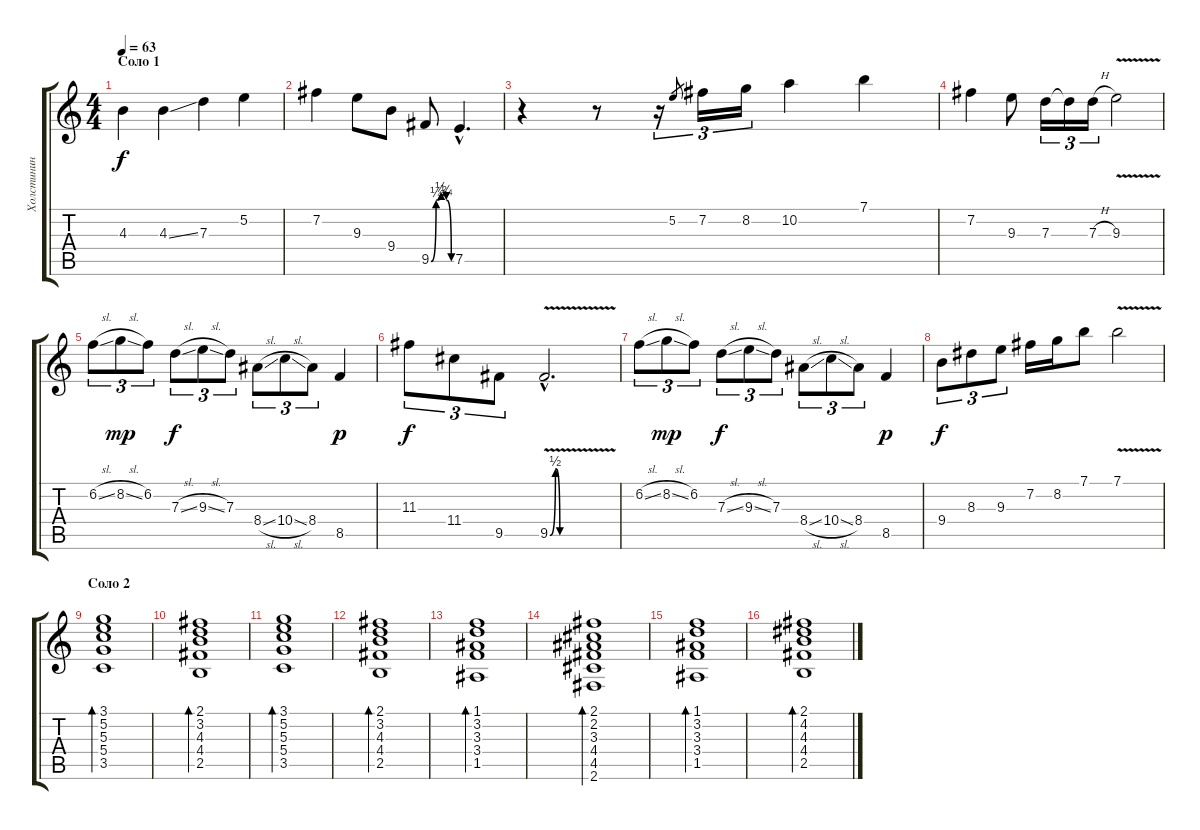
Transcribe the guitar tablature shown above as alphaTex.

\track ("Холстинин" "Холстинин") {instrument acousticguitarsteel}
\staff {score tabs}
\tuning (E4 B3 G3 D3 A2 E2) {hide}
\ts (4 4)
\section ("" "Соло 1")
\tempo 63
\clef g2
\ks c
4.3.4{dy f volume 14} 4.3{ss}.4 7.3.4 5.2.4 |
7.2.4 9.3.8 9.4.8 9.5{be (custom 0 0 15 1 30 2 45 1 60 0)}.8 7.5{hac}.4{d} |
r.4 r.8 r.16{tu (3 2)} 5.2.8{gr} 7.2.16{tu (3 2)} 8.2.16{tu (3 2)} 10.2.4 7.1.4 |
7.2.4 9.3.8 7.3.16{tu (3 2)} 7.3{t}.16{tu (3 2)} 7.3{h}.16{tu (3 2)} 9.3{v}.2 |
6.2{sl}.8{tu (3 2)} 8.2{sl}.8{tu (3 2) dy mp} 6.2.8{tu (3 2)} 7.3{sl}.8{tu (3 2) dy f} 9.3{sl}.8{tu (3 2)} 7.3.8{tu (3 2)} 8.4{sl}.8{tu (3 2)} 10.4{sl}.8{tu (3 2)} 8.4.8{tu (3 2)} 8.5.4{dy p} |
11.3.8{tu (3 2) dy f} 11.4.8{tu (3 2)} 9.5.8{tu (3 2)} 9.5{be (custom 0 0 5 2 9 0 30 0 46 0 57 0 60 0) v hac}.2{d} |
6.2{sl}.8{tu (3 2)} 8.2{sl}.8{tu (3 2) dy mp} 6.2.8{tu (3 2)} 7.3{sl}.8{tu (3 2) dy f} 9.3{sl}.8{tu (3 2)} 7.3.8{tu (3 2)} 8.4{sl}.8{tu (3 2)} 10.4{sl}.8{tu (3 2)} 8.4.8{tu (3 2)} 8.5.4{dy p} |
9.4.8{tu (3 2) dy f} 8.3.8{tu (3 2)} 9.3.8{tu (3 2)} 7.2.16 8.2.16 7.1.8 7.1{v}.2 |
\section ("" "Соло 2")
(3.1 5.2 5.3 5.4 3.5).1{bd 60} |
(2.1 3.2 4.3 4.4 2.5).1{bd 60} |
(3.1 5.2 5.3 5.4 3.5).1{bd 60} |
(2.1 3.2 4.3 4.4 2.5).1{bd 60} |
(1.1 3.2 3.3 3.4 1.5).1{bd 60} |
(2.1 2.2 3.3 4.4 4.5 2.6).1{bd 60} |
(1.1 3.2 3.3 3.4 1.5).1{bd 60} |
(2.1 4.2 4.3 4.4 2.5).1{bd 60}
